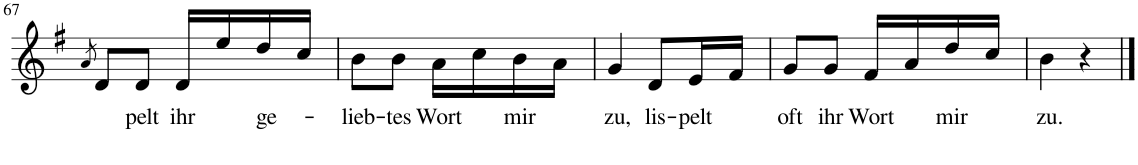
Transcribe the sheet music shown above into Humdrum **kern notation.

**kern	**text
*part1	*part1
*staff1	*staff1
*I"Piano	*
*I'Pno	*
!!LO:PB:g=z
*clefG2	*
*k[f#]	*
*M2/4	*
=67	=67
8qa/	.
8d/L	.
!	!LO:LY:b
8d/J	-pelt
!	!LO:LY:b
16d/LL	ihr
16ee/	.
!	!LO:LY:b
16dd/	ge-
16cc/JJ	.
=68	=68
!	!LO:LY:b
8b\L	-lieb-
!	!LO:LY:b
8b\J	-tes
!	!LO:LY:b
16a\LL	Wort
16cc\	.
!	!LO:LY:b
16b\	mir
16a\JJ	.
=69	=69
!	!LO:LY:b
4g/	zu,
!	!LO:LY:b
8d/L	lis-
!	!LO:LY:b
16e/L	-pelt
16f#/JJ	.
=70	=70
!	!LO:LY:b
8g/L	oft
!	!LO:LY:b
8g/J	ihr
!	!LO:LY:b
16f#/LL	Wort
16a/	.
!	!LO:LY:b
16dd/	mir
16cc/JJ	.
=71	=71
!	!LO:LY:b
4b\	zu.
4r	.
==	==
*-	*-
